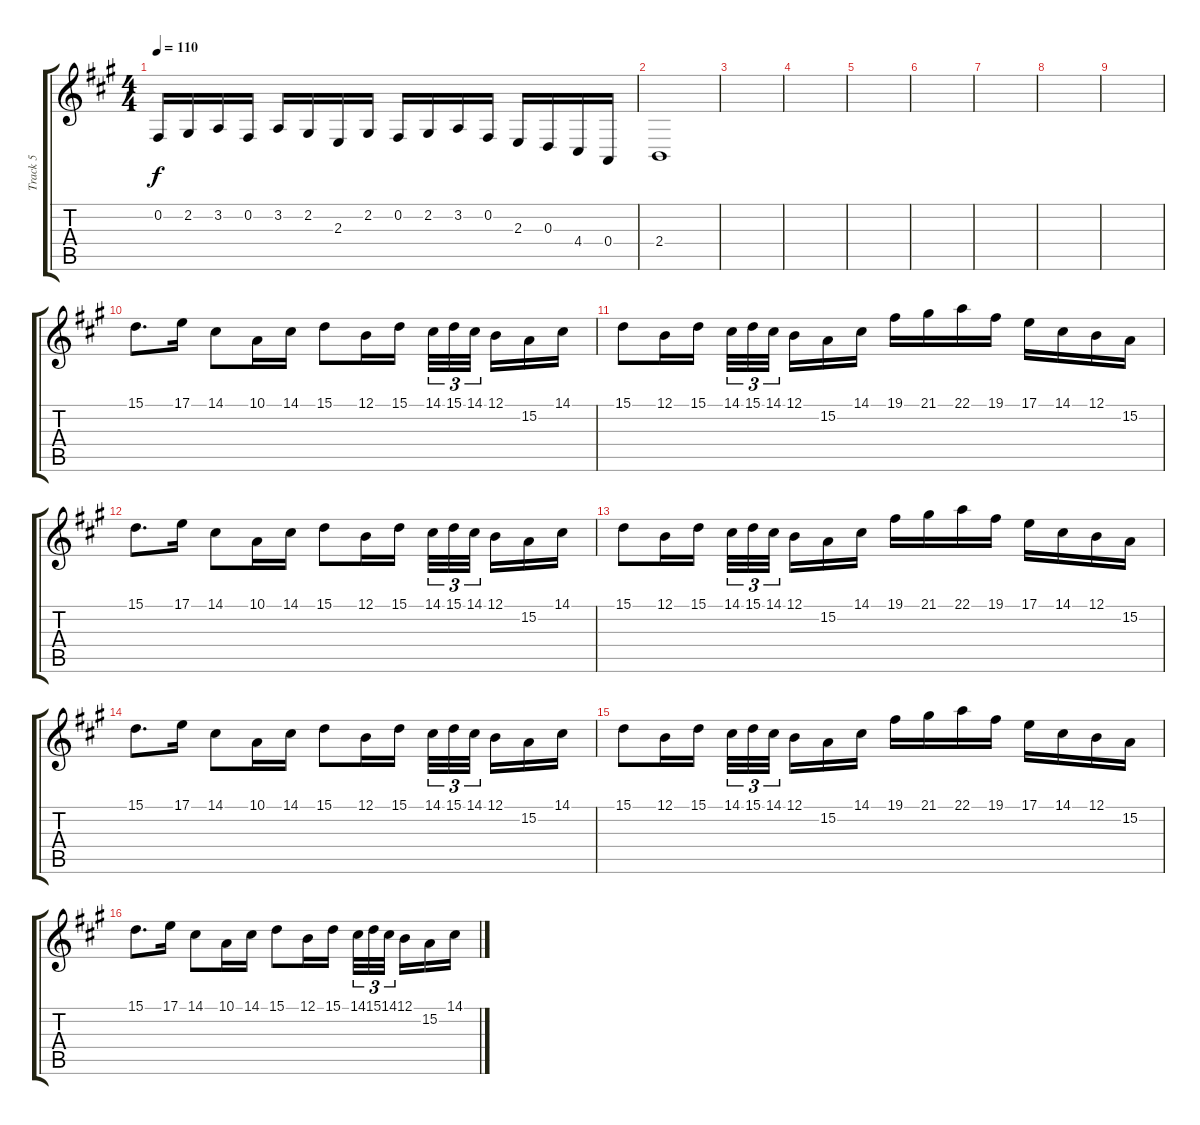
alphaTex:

\track ("Track 5" "Track 5") {instrument violin}
\staff {score tabs}
\tuning (B3 Gb3 D3 A2 E2 B1) {hide}
\ts (4 4)
\tempo 110
\clef g2
\ks a
0.2.16{dy f} 2.2.16 3.2.16 0.2.16 3.2.16 2.2.16 2.3.16 2.2.16 0.2.16 2.2.16 3.2.16 0.2.16 2.3.16 0.3.16 4.4.16 0.4.16 |
2.4.1 |
|
|
|
|
|
|
|
15.1.8{d} 17.1.16 14.1.8 10.1.16 14.1.16 15.1.8 12.1.16 15.1.16 14.1.32{tu (3 2)} 15.1.32{tu (3 2)} 14.1.32{tu (3 2) beam splitsecondary} 12.1.16 15.2.16 14.1.16 |
15.1.8 12.1.16 15.1.16 14.1.32{tu (3 2)} 15.1.32{tu (3 2)} 14.1.32{tu (3 2) beam splitsecondary} 12.1.16 15.2.16 14.1.16 19.1.16 21.1.16 22.1.16 19.1.16 17.1.16 14.1.16 12.1.16 15.2.16 |
15.1.8{d} 17.1.16 14.1.8 10.1.16 14.1.16 15.1.8 12.1.16 15.1.16 14.1.32{tu (3 2)} 15.1.32{tu (3 2)} 14.1.32{tu (3 2) beam splitsecondary} 12.1.16 15.2.16 14.1.16 |
15.1.8 12.1.16 15.1.16 14.1.32{tu (3 2)} 15.1.32{tu (3 2)} 14.1.32{tu (3 2) beam splitsecondary} 12.1.16 15.2.16 14.1.16 19.1.16 21.1.16 22.1.16 19.1.16 17.1.16 14.1.16 12.1.16 15.2.16 |
15.1.8{d} 17.1.16 14.1.8 10.1.16 14.1.16 15.1.8 12.1.16 15.1.16 14.1.32{tu (3 2)} 15.1.32{tu (3 2)} 14.1.32{tu (3 2) beam splitsecondary} 12.1.16 15.2.16 14.1.16 |
15.1.8 12.1.16 15.1.16 14.1.32{tu (3 2)} 15.1.32{tu (3 2)} 14.1.32{tu (3 2) beam splitsecondary} 12.1.16 15.2.16 14.1.16 19.1.16 21.1.16 22.1.16 19.1.16 17.1.16 14.1.16 12.1.16 15.2.16 |
15.1.8{d} 17.1.16 14.1.8 10.1.16 14.1.16 15.1.8 12.1.16 15.1.16 14.1.32{tu (3 2)} 15.1.32{tu (3 2)} 14.1.32{tu (3 2) beam splitsecondary} 12.1.16 15.2.16 14.1.16
